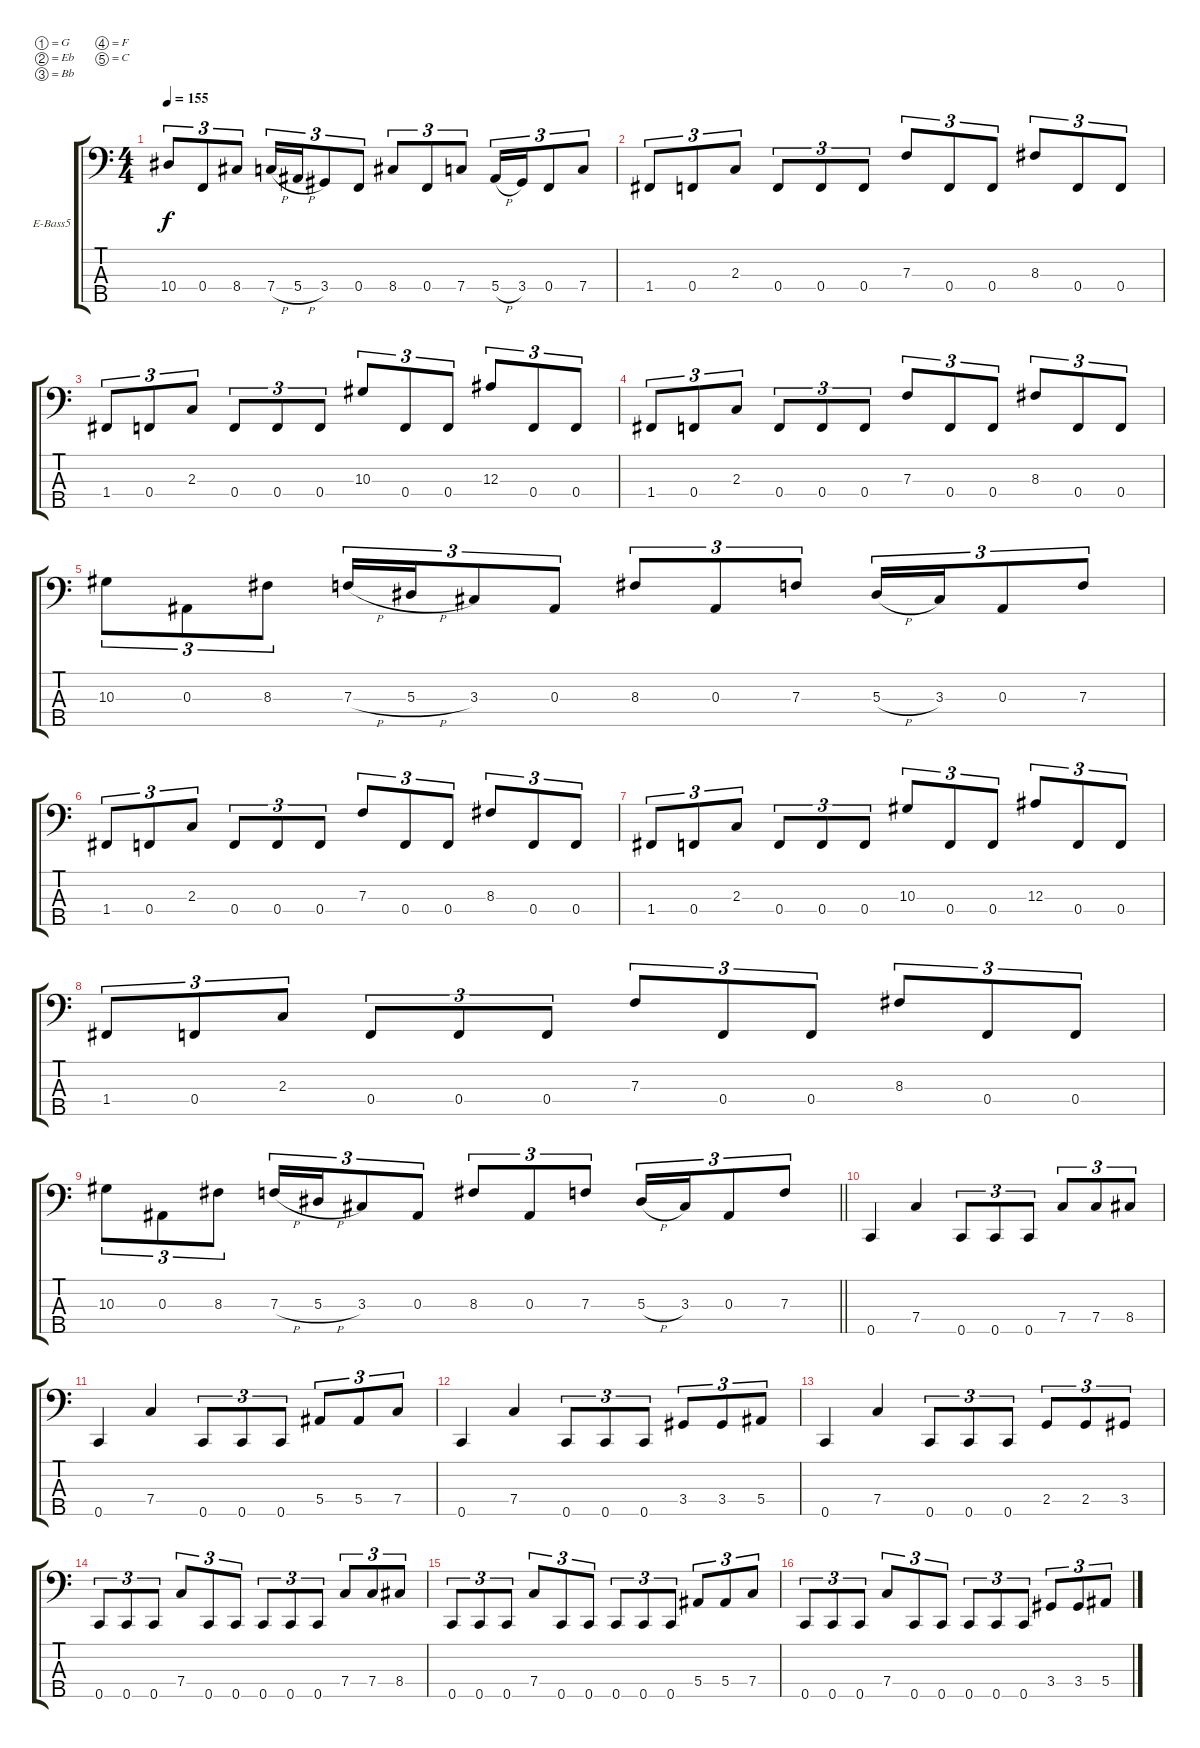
\defaultSystemsLayout 4
\bracketExtendMode groupsimilarinstruments
\firstSystemTrackNameOrientation horizontal
\otherSystemsTrackNameOrientation horizontal
\track ("Electric Bass" "E-Bass5") {instrument electricbassfinger}
\staff {score tabs}
\tuning (G2 Eb2 Bb1 F1 C1)
\ts (4 4)
\tempo 155
\clef f4
\ks c
10.4.8{tu (3 2) dy f} 0.4.8{tu (3 2)} 8.4.8{tu (3 2)} 7.4{h}.16{tu (3 2)} 5.4{h}.16{tu (3 2)} 3.4.8{tu (3 2)} 0.4.8{tu (3 2)} 8.4.8{tu (3 2)} 0.4.8{tu (3 2)} 7.4.8{tu (3 2)} 5.4{h}.16{tu (3 2)} 3.4.16{tu (3 2)} 0.4.8{tu (3 2)} 7.4.8{tu (3 2)} |
1.4.8{tu (3 2)} 0.4.8{tu (3 2)} 2.3.8{tu (3 2)} 0.4.8{tu (3 2)} 0.4.8{tu (3 2)} 0.4.8{tu (3 2)} 7.3.8{tu (3 2)} 0.4.8{tu (3 2)} 0.4.8{tu (3 2)} 8.3.8{tu (3 2)} 0.4.8{tu (3 2)} 0.4.8{tu (3 2)} |
1.4.8{tu (3 2)} 0.4.8{tu (3 2)} 2.3.8{tu (3 2)} 0.4.8{tu (3 2)} 0.4.8{tu (3 2)} 0.4.8{tu (3 2)} 10.3.8{tu (3 2)} 0.4.8{tu (3 2)} 0.4.8{tu (3 2)} 12.3.8{tu (3 2)} 0.4.8{tu (3 2)} 0.4.8{tu (3 2)} |
1.4.8{tu (3 2)} 0.4.8{tu (3 2)} 2.3.8{tu (3 2)} 0.4.8{tu (3 2)} 0.4.8{tu (3 2)} 0.4.8{tu (3 2)} 7.3.8{tu (3 2)} 0.4.8{tu (3 2)} 0.4.8{tu (3 2)} 8.3.8{tu (3 2)} 0.4.8{tu (3 2)} 0.4.8{tu (3 2)} |
10.3.8{tu (3 2)} 0.3.8{tu (3 2)} 8.3.8{tu (3 2)} 7.3{h}.16{tu (3 2)} 5.3{h}.16{tu (3 2)} 3.3.8{tu (3 2)} 0.3.8{tu (3 2)} 8.3.8{tu (3 2)} 0.3.8{tu (3 2)} 7.3.8{tu (3 2)} 5.3{h}.16{tu (3 2)} 3.3.16{tu (3 2)} 0.3.8{tu (3 2)} 7.3.8{tu (3 2)} |
1.4.8{tu (3 2)} 0.4.8{tu (3 2)} 2.3.8{tu (3 2)} 0.4.8{tu (3 2)} 0.4.8{tu (3 2)} 0.4.8{tu (3 2)} 7.3.8{tu (3 2)} 0.4.8{tu (3 2)} 0.4.8{tu (3 2)} 8.3.8{tu (3 2)} 0.4.8{tu (3 2)} 0.4.8{tu (3 2)} |
1.4.8{tu (3 2)} 0.4.8{tu (3 2)} 2.3.8{tu (3 2)} 0.4.8{tu (3 2)} 0.4.8{tu (3 2)} 0.4.8{tu (3 2)} 10.3.8{tu (3 2)} 0.4.8{tu (3 2)} 0.4.8{tu (3 2)} 12.3.8{tu (3 2)} 0.4.8{tu (3 2)} 0.4.8{tu (3 2)} |
1.4.8{tu (3 2)} 0.4.8{tu (3 2)} 2.3.8{tu (3 2)} 0.4.8{tu (3 2)} 0.4.8{tu (3 2)} 0.4.8{tu (3 2)} 7.3.8{tu (3 2)} 0.4.8{tu (3 2)} 0.4.8{tu (3 2)} 8.3.8{tu (3 2)} 0.4.8{tu (3 2)} 0.4.8{tu (3 2)} |
\barLineRight lightlight
10.3.8{tu (3 2)} 0.3.8{tu (3 2)} 8.3.8{tu (3 2)} 7.3{h}.16{tu (3 2)} 5.3{h}.16{tu (3 2)} 3.3.8{tu (3 2)} 0.3.8{tu (3 2)} 8.3.8{tu (3 2)} 0.3.8{tu (3 2)} 7.3.8{tu (3 2)} 5.3{h}.16{tu (3 2)} 3.3.16{tu (3 2)} 0.3.8{tu (3 2)} 7.3.8{tu (3 2)} |
0.5.4 7.4.4 0.5.8{tu (3 2)} 0.5.8{tu (3 2)} 0.5.8{tu (3 2)} 7.4.8{tu (3 2)} 7.4.8{tu (3 2)} 8.4.8{tu (3 2)} |
0.5.4 7.4.4 0.5.8{tu (3 2)} 0.5.8{tu (3 2)} 0.5.8{tu (3 2)} 5.4.8{tu (3 2)} 5.4.8{tu (3 2)} 7.4.8{tu (3 2)} |
0.5.4 7.4.4 0.5.8{tu (3 2)} 0.5.8{tu (3 2)} 0.5.8{tu (3 2)} 3.4.8{tu (3 2)} 3.4.8{tu (3 2)} 5.4.8{tu (3 2)} |
0.5.4 7.4.4 0.5.8{tu (3 2)} 0.5.8{tu (3 2)} 0.5.8{tu (3 2)} 2.4.8{tu (3 2)} 2.4.8{tu (3 2)} 3.4.8{tu (3 2)} |
0.5.8{tu (3 2)} 0.5.8{tu (3 2)} 0.5.8{tu (3 2)} 7.4.8{tu (3 2)} 0.5.8{tu (3 2)} 0.5.8{tu (3 2)} 0.5.8{tu (3 2)} 0.5.8{tu (3 2)} 0.5.8{tu (3 2)} 7.4.8{tu (3 2)} 7.4.8{tu (3 2)} 8.4.8{tu (3 2)} |
0.5.8{tu (3 2)} 0.5.8{tu (3 2)} 0.5.8{tu (3 2)} 7.4.8{tu (3 2)} 0.5.8{tu (3 2)} 0.5.8{tu (3 2)} 0.5.8{tu (3 2)} 0.5.8{tu (3 2)} 0.5.8{tu (3 2)} 5.4.8{tu (3 2)} 5.4.8{tu (3 2)} 7.4.8{tu (3 2)} |
0.5.8{tu (3 2)} 0.5.8{tu (3 2)} 0.5.8{tu (3 2)} 7.4.8{tu (3 2)} 0.5.8{tu (3 2)} 0.5.8{tu (3 2)} 0.5.8{tu (3 2)} 0.5.8{tu (3 2)} 0.5.8{tu (3 2)} 3.4.8{tu (3 2)} 3.4.8{tu (3 2)} 5.4.8{tu (3 2)}
